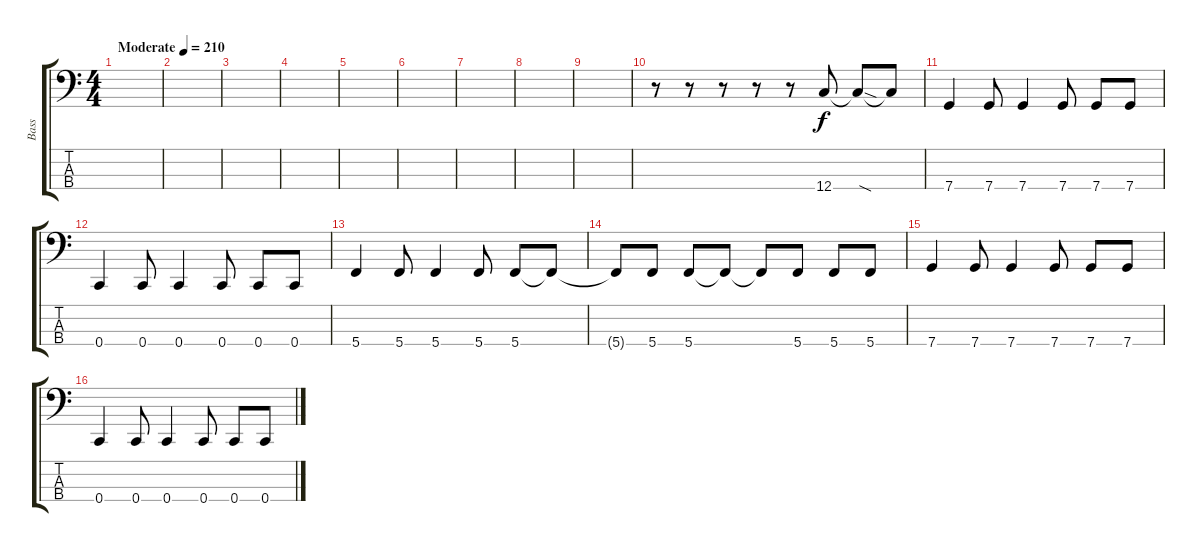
\track ("Bass" "Bass") {instrument electricbassfinger}
\staff {score tabs}
\tuning (F2 C2 G1 C1) {hide}
\ts (4 4)
\tempo (210 "Moderate")
\clef f4
\ks c
|
|
|
|
|
|
|
|
|
r.8 r.8 r.8 r.8 r.8 12.4.8 12.4{sod t}.8 12.4{t}.8 |
7.4.4 7.4.8 7.4.4 7.4.8 7.4.8 7.4.8 |
0.4.4 0.4.8 0.4.4 0.4.8 0.4.8 0.4.8 |
5.4.4 5.4.8 5.4.4 5.4.8 5.4.8 5.4{t}.8 |
5.4{t}.8 5.4.8 5.4.8 5.4{t}.8 5.4{t}.8 5.4.8 5.4.8 5.4.8 |
7.4.4 7.4.8 7.4.4 7.4.8 7.4.8 7.4.8 |
0.4.4 0.4.8 0.4.4 0.4.8 0.4.8 0.4.8
